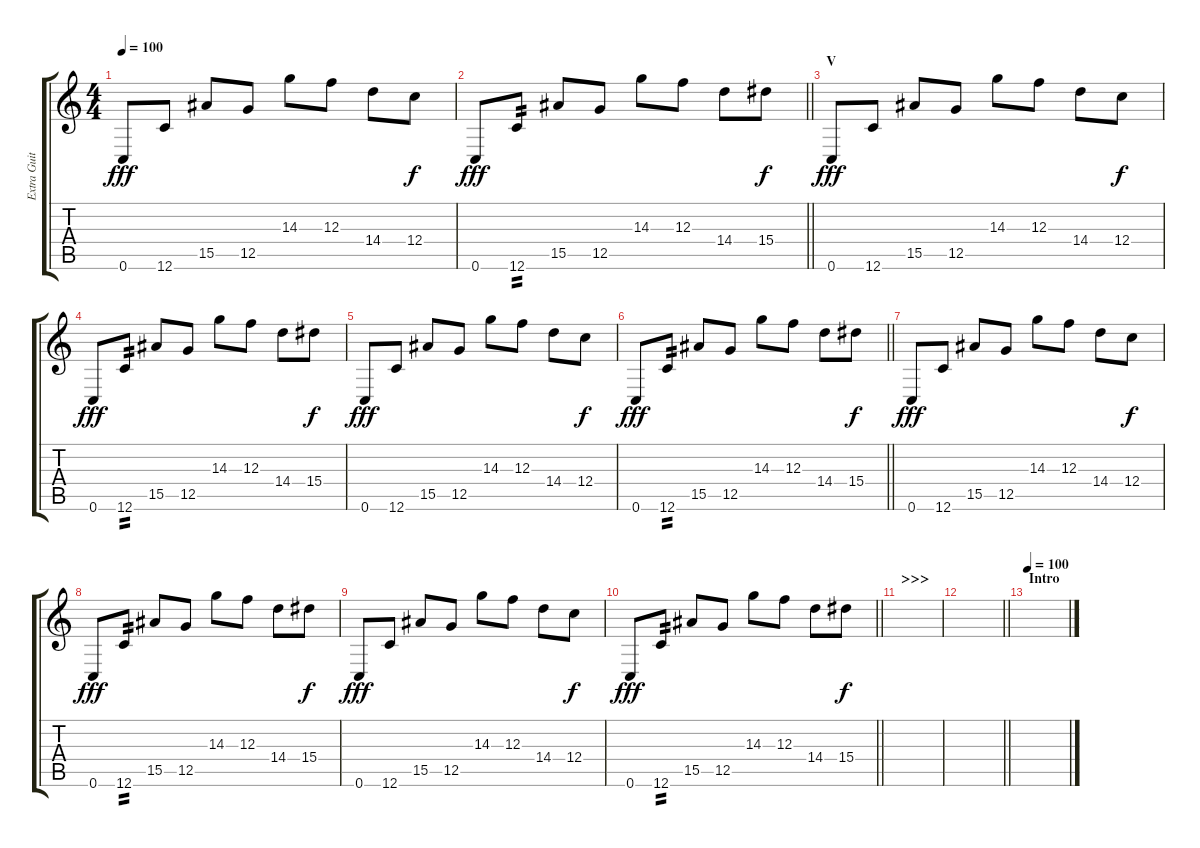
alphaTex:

\track ("Extra Guitar" "Extra Guit") {instrument distortionguitar}
\staff {score tabs}
\tuning (D4 A3 F3 C3 G2 C2) {hide}
\ts (4 4)
\tempo 100
\clef g2
\ks c
0.6.8{dy fff} 12.6.8 15.5.8 12.5.8 14.3.8 12.3.8 14.4.8 12.4.8{dy f} |
\barLineRight lightlight
0.6.8{dy fff} 12.6.8{tp 2} 15.5.8 12.5.8 14.3.8 12.3.8 14.4.8 15.4.8{dy f} |
\section ("" "V")
0.6.8{dy fff} 12.6.8 15.5.8 12.5.8 14.3.8 12.3.8 14.4.8 12.4.8{dy f} |
0.6.8{dy fff} 12.6.8{tp 2} 15.5.8 12.5.8 14.3.8 12.3.8 14.4.8 15.4.8{dy f} |
0.6.8{dy fff} 12.6.8 15.5.8 12.5.8 14.3.8 12.3.8 14.4.8 12.4.8{dy f} |
\barLineRight lightlight
0.6.8{dy fff} 12.6.8{tp 2} 15.5.8 12.5.8 14.3.8 12.3.8 14.4.8 15.4.8{dy f} |
0.6.8{dy fff} 12.6.8 15.5.8 12.5.8 14.3.8 12.3.8 14.4.8 12.4.8{dy f} |
0.6.8{dy fff} 12.6.8{tp 2} 15.5.8 12.5.8 14.3.8 12.3.8 14.4.8 15.4.8{dy f} |
0.6.8{dy fff} 12.6.8 15.5.8 12.5.8 14.3.8 12.3.8 14.4.8 12.4.8{dy f} |
\barLineRight lightlight
0.6.8{dy fff} 12.6.8{tp 2} 15.5.8 12.5.8 14.3.8 12.3.8 14.4.8 15.4.8{dy f} |
\section ("" ">>>")
|
\barLineRight lightlight
|
\section ("" "Intro")
\tempo 100
